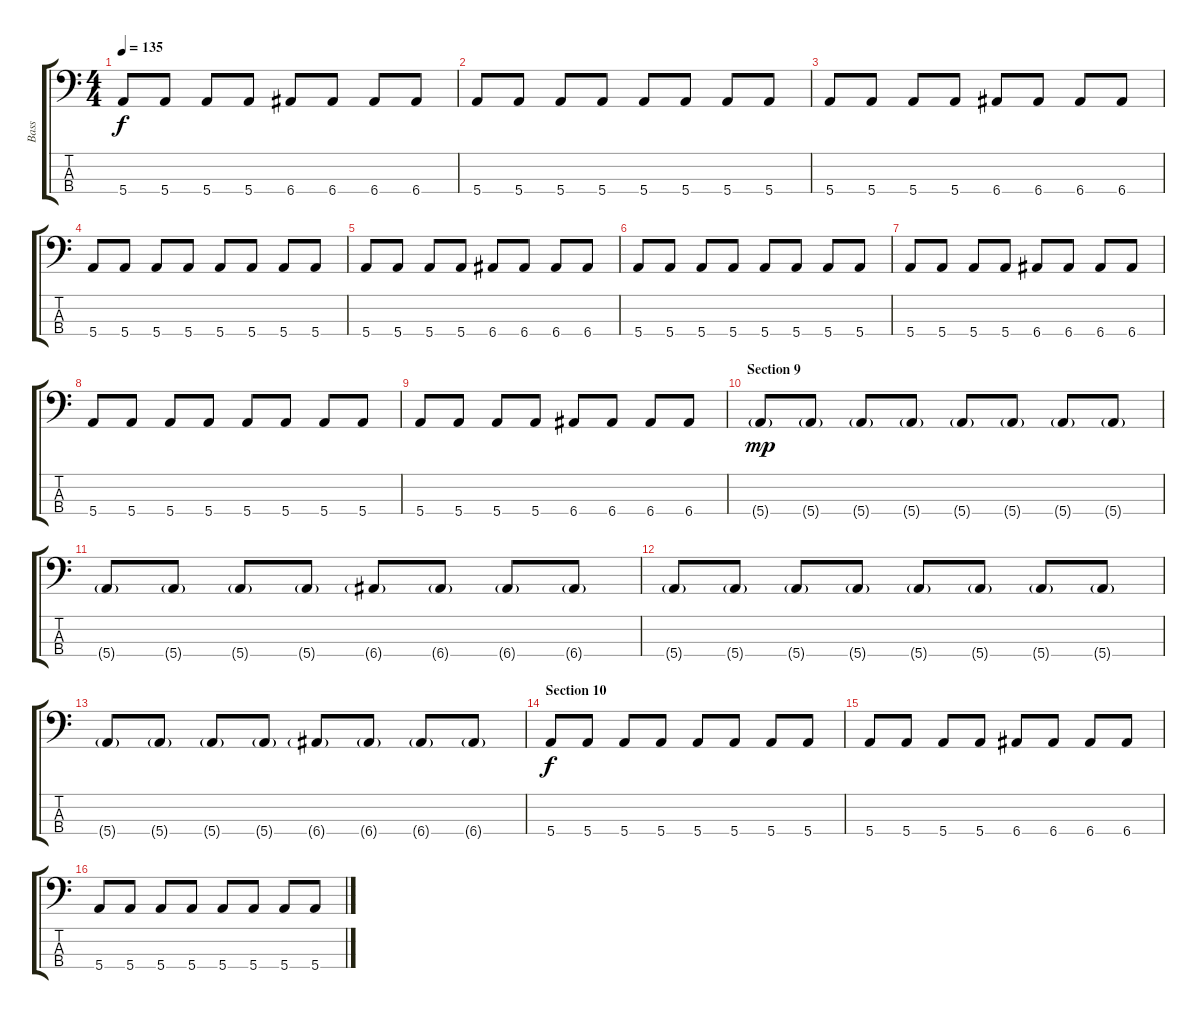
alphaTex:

\track ("Bass" "Bass") {instrument slapbass1}
\staff {score tabs}
\tuning (G2 D2 A1 E1) {hide}
\ts (4 4)
\tempo 135
\clef f4
\ks c
5.4.8{dy f} 5.4.8 5.4.8 5.4.8 6.4.8 6.4.8 6.4.8 6.4.8 |
5.4.8 5.4.8 5.4.8 5.4.8 5.4.8 5.4.8 5.4.8 5.4.8 |
5.4.8 5.4.8 5.4.8 5.4.8 6.4.8 6.4.8 6.4.8 6.4.8 |
5.4.8 5.4.8 5.4.8 5.4.8 5.4.8 5.4.8 5.4.8 5.4.8 |
5.4.8 5.4.8 5.4.8 5.4.8 6.4.8 6.4.8 6.4.8 6.4.8 |
5.4.8 5.4.8 5.4.8 5.4.8 5.4.8 5.4.8 5.4.8 5.4.8 |
5.4.8 5.4.8 5.4.8 5.4.8 6.4.8 6.4.8 6.4.8 6.4.8 |
5.4.8 5.4.8 5.4.8 5.4.8 5.4.8 5.4.8 5.4.8 5.4.8 |
5.4.8 5.4.8 5.4.8 5.4.8 6.4.8 6.4.8 6.4.8 6.4.8 |
\section ("" "Section 9")
5.4{g}.8{dy mp} 5.4{g}.8 5.4{g}.8 5.4{g}.8 5.4{g}.8 5.4{g}.8 5.4{g}.8 5.4{g}.8 |
5.4{g}.8 5.4{g}.8 5.4{g}.8 5.4{g}.8 6.4{g}.8 6.4{g}.8 6.4{g}.8 6.4{g}.8 |
5.4{g}.8 5.4{g}.8 5.4{g}.8 5.4{g}.8 5.4{g}.8 5.4{g}.8 5.4{g}.8 5.4{g}.8 |
5.4{g}.8 5.4{g}.8 5.4{g}.8 5.4{g}.8 6.4{g}.8 6.4{g}.8 6.4{g}.8 6.4{g}.8 |
\section ("" "Section 10")
5.4.8{dy f} 5.4.8 5.4.8 5.4.8 5.4.8 5.4.8 5.4.8 5.4.8 |
5.4.8 5.4.8 5.4.8 5.4.8 6.4.8 6.4.8 6.4.8 6.4.8 |
5.4.8 5.4.8 5.4.8 5.4.8 5.4.8 5.4.8 5.4.8 5.4.8
